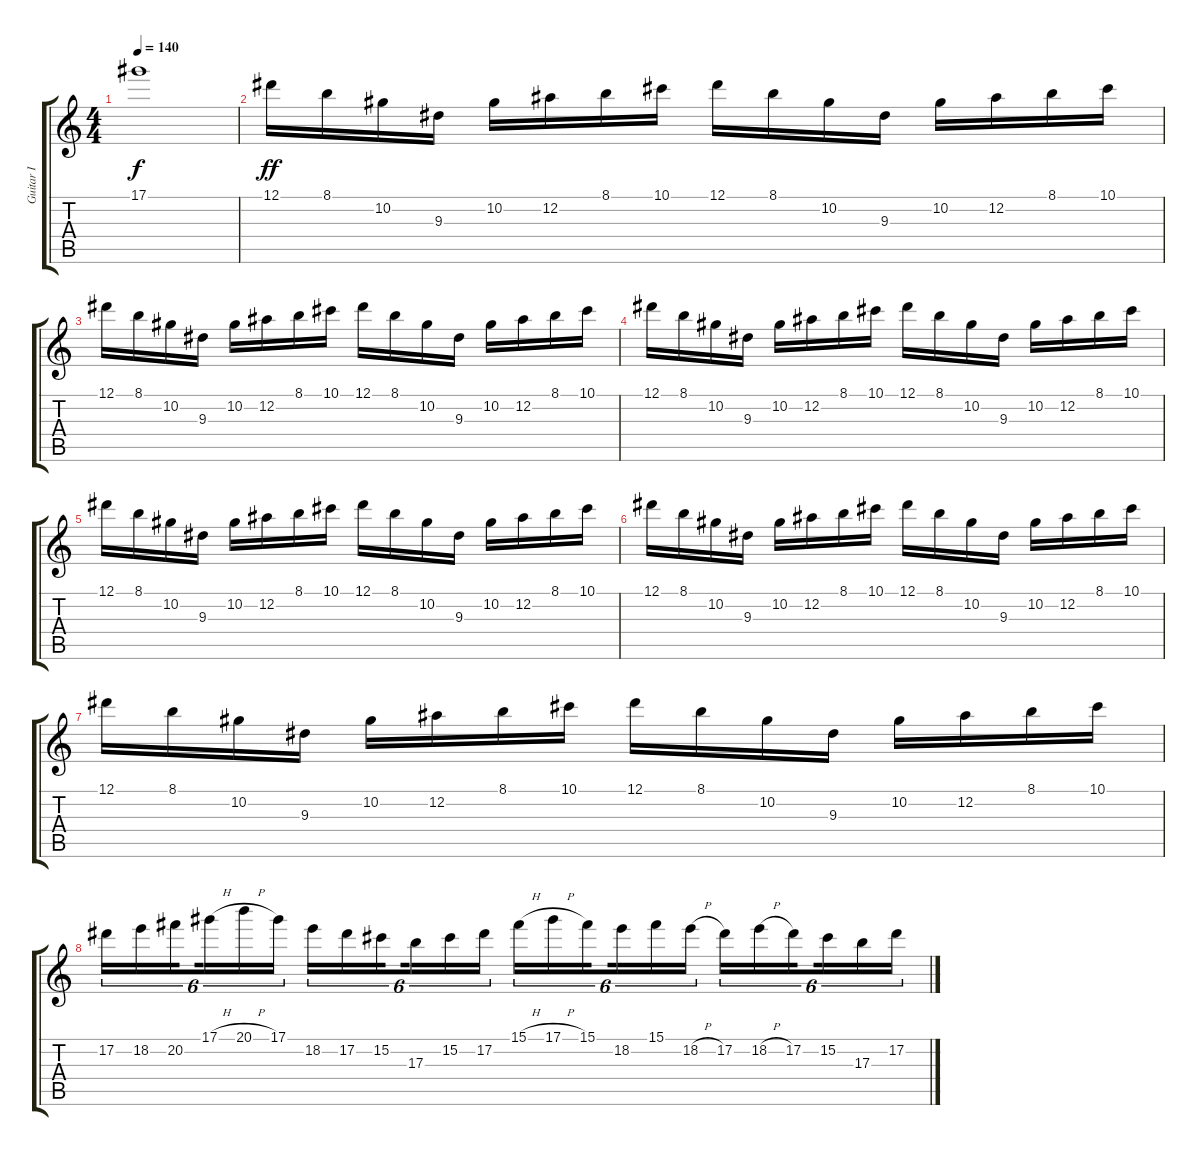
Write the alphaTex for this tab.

\track ("Guitar I" "Guitar I") {instrument distortionguitar}
\staff {score tabs}
\tuning (Eb4 Bb3 Gb3 Db3 Ab2 Eb2) {hide}
\ts (4 4)
\tempo 140
\clef g2
\ks c
17.1{t}.1{dy f} |
12.1.16{dy ff} 8.1.16 10.2.16 9.3.16 10.2.16 12.2.16 8.1.16 10.1.16 12.1.16 8.1.16 10.2.16 9.3.16 10.2.16 12.2.16 8.1.16 10.1.16 |
12.1.16 8.1.16 10.2.16 9.3.16 10.2.16 12.2.16 8.1.16 10.1.16 12.1.16 8.1.16 10.2.16 9.3.16 10.2.16 12.2.16 8.1.16 10.1.16 |
12.1.16 8.1.16 10.2.16 9.3.16 10.2.16 12.2.16 8.1.16 10.1.16 12.1.16 8.1.16 10.2.16 9.3.16 10.2.16 12.2.16 8.1.16 10.1.16 |
12.1.16 8.1.16 10.2.16 9.3.16 10.2.16 12.2.16 8.1.16 10.1.16 12.1.16 8.1.16 10.2.16 9.3.16 10.2.16 12.2.16 8.1.16 10.1.16 |
12.1.16 8.1.16 10.2.16 9.3.16 10.2.16 12.2.16 8.1.16 10.1.16 12.1.16 8.1.16 10.2.16 9.3.16 10.2.16 12.2.16 8.1.16 10.1.16 |
12.1.16 8.1.16 10.2.16 9.3.16 10.2.16 12.2.16 8.1.16 10.1.16 12.1.16 8.1.16 10.2.16 9.3.16 10.2.16 12.2.16 8.1.16 10.1.16 |
17.2.16{tu (6 4)} 18.2.16{tu (6 4)} 20.2.16{tu (6 4) beam splitsecondary} 17.1{h}.16{tu (6 4)} 20.1{h}.16{tu (6 4)} 17.1.16{tu (6 4)} 18.2.16{tu (6 4)} 17.2.16{tu (6 4)} 15.2.16{tu (6 4) beam splitsecondary} 17.3.16{tu (6 4)} 15.2.16{tu (6 4)} 17.2.16{tu (6 4)} 15.1{h}.16{tu (6 4)} 17.1{h}.16{tu (6 4)} 15.1.16{tu (6 4) beam splitsecondary} 18.2.16{tu (6 4)} 15.1.16{tu (6 4)} 18.2{h}.16{tu (6 4)} 17.2.16{tu (6 4)} 18.2{h}.16{tu (6 4)} 17.2.16{tu (6 4) beam splitsecondary} 15.2.16{tu (6 4)} 17.3.16{tu (6 4)} 17.2.16{tu (6 4)}
